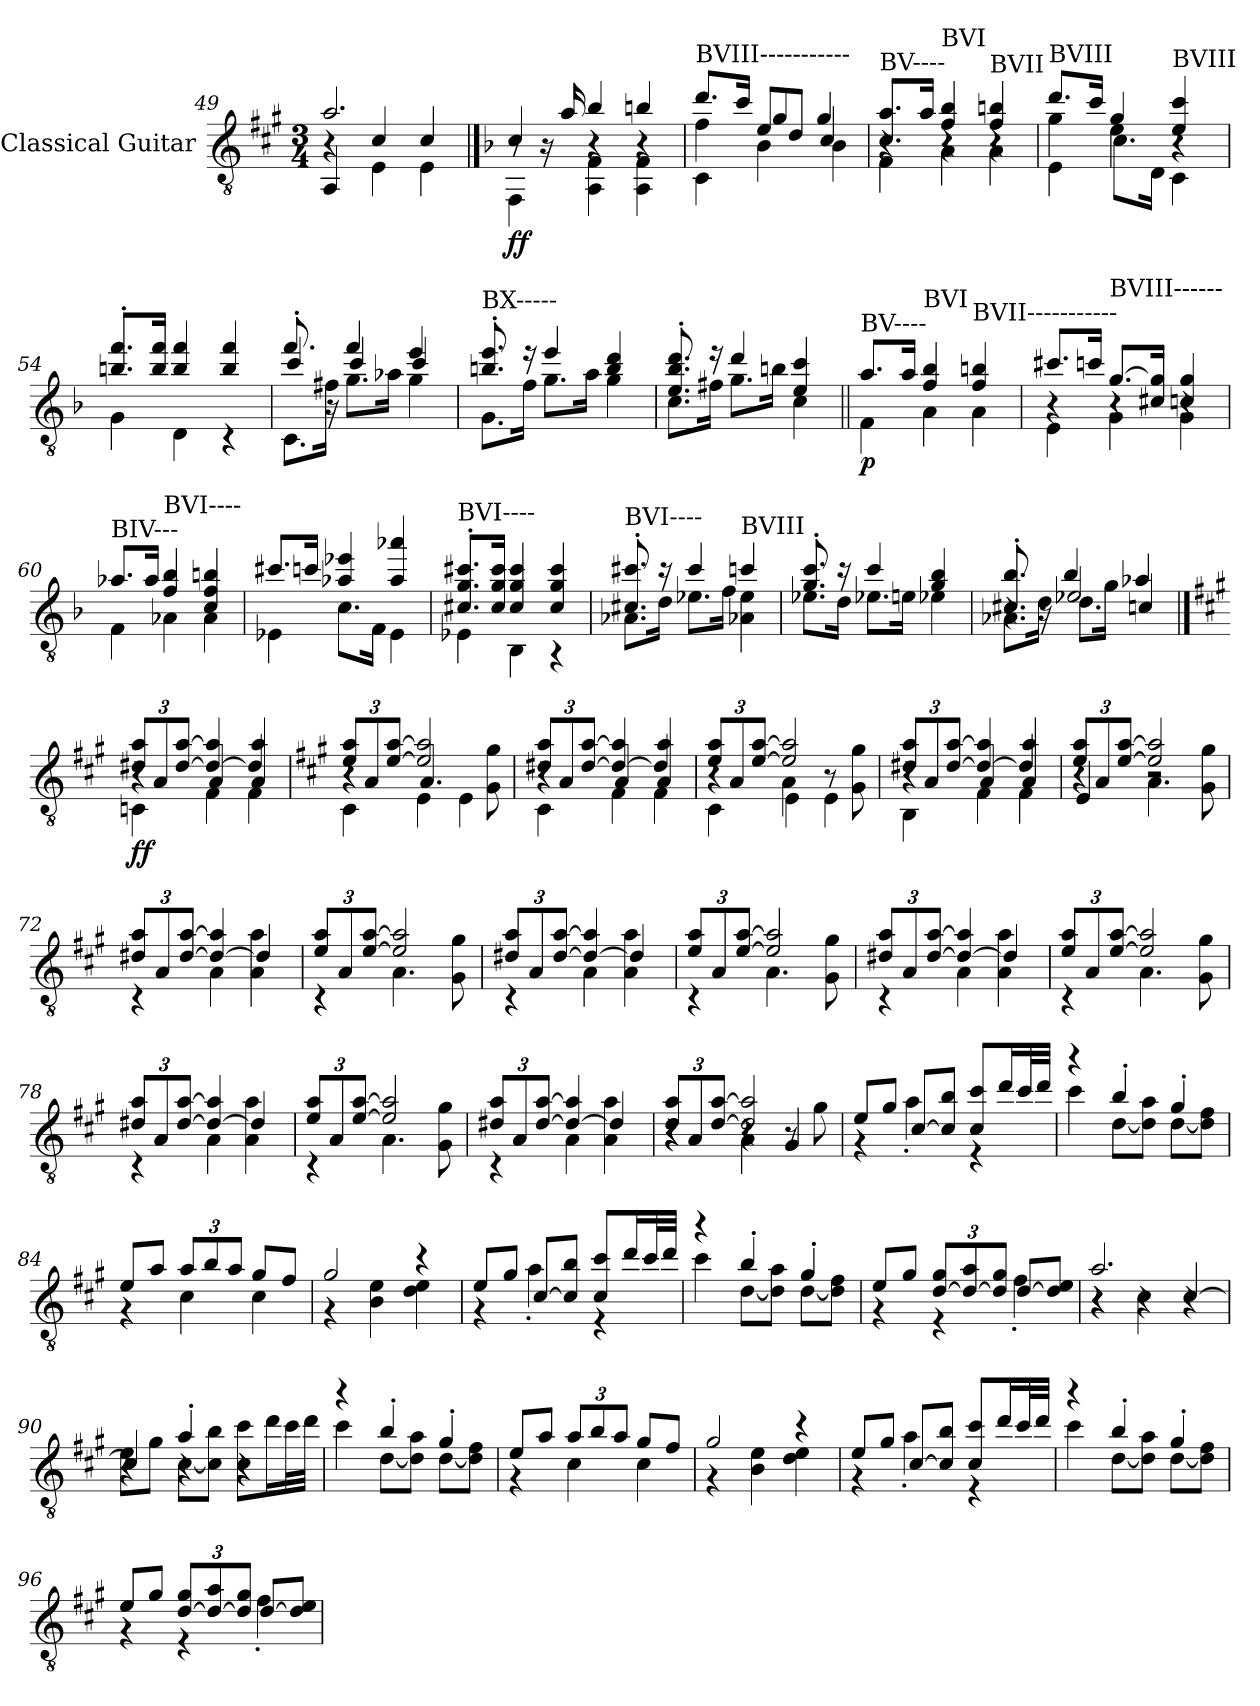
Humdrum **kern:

**kern	**dynam
*part1	*part1
*staff1	*staff1
*I"Classical Guitar	*
*I'Guit.	*
*clefGv2	*
*k[f#c#g#]	*
*M3/4	*
=49	=49
*^	*
*	*^	*
2.a/	4r	4AA/	.
.	4c#/	4E\	.
.	4c#/	4E\	.
==50	==50	==50	==50
*k[b-]	*	*	*
!	!	!	!LO:DY:b
8r	4c/	4FF<\	ff
16r	.	.	.
16a/	.	.	.
4b-/	4r	4AA\< 4F\<	.
4bn/	4r	4AA\< 4F\<	.
=51	=51	=51	=51
!LO:TX:a:t=BVIII-----------	!	!	!
8.dd/L	4f<\	4C\	.
16cc/Jk	.	.	.
8e/L	4g/	4B-\	.
8d/J	.	.	.
4c/	4g/	4B-<\	.
=52	=52	=52	=52
!LO:TX:a:t=BV----	!	!	!
8.c/ 8.a/L	4r	4F<\	.
16a/Jk	.	.	.
!LO:TX:a:t=BVI	!	!	!
4f/ 4b-/	4r	4A<\	.
!LO:TX:a:t=BVII	!	!	!
4r	4f/ 4bn/	4A<\	.
!!LO:LB:g=z	!!	!!
=53	=53	=53	=53
!LO:TX:a:t=BVIII	!	!	!
8.dd/L	4g\	4E\	.
16cc/Jk	.	.	.
4g/	4e<\	8.c<\L	.
.	.	16D<\Jk	.
!LO:TX:a:t=BVIII	!	!	!
4e/ 4cc/	4r	4C<\	.
*	*v	*v	*
=54	=54	=54
8.bn/' 8.ff/'L	4G\	.
16b/ 16ff/Jk	.	.
4b/ 4ff/	4D\	.
4b/ 4ff/	4r	.
=55	=55	=55
*	*^	*
8.ff'/	4cc/	8.C\L	.
16r	.	16f#X<\Jk	.
4ff/	4cc/	8.g<\L	.
.	.	16a-X<\Jk	.
4ee/	4cc/	4g<\	.
=56	=56	=56	=56
!LO:TX:a:t=BX-----	!	!	!
*	*v	*v	*
8.bn/' 8.ee/'	8.G<\L	.
16r	16f\Jk	.
4ee/	8.g<\L	.
.	16a<\Jk	.
4b/ 4dd/	4g\	.
=57	=57	=57
8.e/' 8.b-/' 8.dd/'	8.c<\L	.
16r	16f#X<\Jk	.
4dd/	8.g<\L	.
.	16bn<\Jk	.
4e/ 4cc/	4c<\	.
!!LO:LB:g=z	!!
=58||	=58||	=58||
!LO:TX:a:t=BV----	!	!
!	!	!LO:DY:b
8.a/L	4F<\	p
16a/Jk	.	.
!LO:TX:a:t=BVI	!	!
4f/ 4b-/	4A<\	.
!LO:TX:a:t=BVII-----------	!	!
4f/ 4bn/	4A\	.
=59	=59	=59
*	*^	*
8.cc#X/L	4r	4E<\	.
16ccn/Jk	.	.	.
!LO:TX:a:t=BVIII------	!	!	!
[8.g/L	4r	4G<\	.
16c#X/ 16g/]Jk	.	.	.
4cn/ 4g/	4r	4G\	.
=60	=60	=60	=60
!LO:TX:a:t=BIV---	!	!	!
*	*v	*v	*
8.a-X/L	4F<\	.
16a-/Jk	.	.
!LO:TX:a:t=BVI----	!	!
4f/ 4b-/	4A-X\	.
4c/ 4f/ 4bn/	4A-\	.
=61	=61	=61
8.cc#X/L	4E-X\	.
16ccn/Jk	.	.
4a-X/ 4ee-X/	8.c<\L	.
.	16F<\Jk	.
4a-/ 4aa-X/	4E-<\	.
=62	=62	=62
!LO:TX:a:t=BVI----	!	!
8.c#X/' 8.g/' 8.cc#X/'L	4E-X\	.
16c#/ 16g/ 16cc#/Jk	.	.
4c#/ 4g/ 4cc#/	4BB-\	.
4c#/ 4g/ 4cc#/	4r	.
!!LO:LB:g=z	!!
=63	=63	=63
!LO:TX:a:t=BVI----	!	!
8.c#X/' 8.cc#X/'	8.A-X\L	.
16r	16d\Jk	.
4cc#/	8.e-X\L	.
.	16f\Jk	.
!LO:TX:a:t=BVIII	!	!
4ccn/	4A-X\ 4e-\	.
=64	=64	=64
8.g/' 8.cc/'	8.e-X<\L	.
16r	16d<\Jk	.
4cc/	8.e-X\L	.
.	16en<\Jk	.
4g/ 4b-/	4e-X\	.
=65	=65	=65
*	*^	*
8.c#X/' 8.b-/'	4r	8.A-X\L	.
16r	.	16d\Jk	.
4b-/	2e-X/	8.d\L	.
.	.	16g\Jk	.
4cn/	.	4a-X/	.
==66	==66	==66	==66
*k[f#c#g#]	*	*	*
*Xbrackettup	*	*	*
!	!	!	!LO:DY:b
12d#X/ 12a/L	4r	4Cn\	ff
12A/	.	.	.
[12d#/ [12a/J	.	.	.
4d#/_ 4a/]	4A/	4F#\	.
4d#/]	4A/ 4a/	4F#\	.
!!LO:PB:g=z	!!	!!
=67	=67	=67	=67
*k[f#c#g#]	*	*	*
12e/ 12a/L	4r	4C#\	.
12A/	.	.	.
[12e/ [12a/J	.	.	.
2e/] 2a/]	4.A/	4E\	.
.	.	4E\	.
.	8G#\ 8g#\	.	.
=68	=68	=68	=68
12d#X/ 12a/L	4r	4C#\	.
12A/	.	.	.
[12d#/ [12a/J	.	.	.
4d#/_ 4a/]	4A/	4F#\	.
4d#/]	4A/ 4a/	4F#\	.
=69	=69	=69	=69
12e/ 12a/L	4r	4C#\	.
12A/	.	.	.
[12e/ [12a/J	.	.	.
2e/] 2a/]	4A\	4E\	.
.	8r	4E\	.
.	8G#\ 8g#\	.	.
=70	=70	=70	=70
12d#X/ 12a/L	4r	4BB\	.
12A/	.	.	.
[12d#/ [12a/J	.	.	.
4d#/_ 4a/]	4A/	4F#\	.
4d#/]	4A/ 4a/	4F#\	.
=71	=71	=71	=71
12e/ 12a/L	4r	4E/	.
12A/	.	.	.
[12e/ [12a/J	.	.	.
2e/] 2a/]	4.A\	2r	.
.	8G#\ 8g#\	.	.
*	*v	*v	*
=72	=72	=72
12d#X/ 12a/L	4r	.
12A/	.	.
[12d#/ [12a/J	.	.
4d#/_ 4a/]	4A\	.
4d#/]	4A\ 4a\	.
!!LO:LB:g=z	!!
=73	=73	=73
12e/ 12a/L	4r	.
12A/	.	.
[12e/ [12a/J	.	.
2e/] 2a/]	4.A\	.
.	8G#\ 8g#\	.
=74	=74	=74
12d#X/ 12a/L	4r	.
12A/	.	.
[12d#/ [12a/J	.	.
4d#/_ 4a/]	4A\	.
4d#/]	4A\ 4a\	.
=75	=75	=75
12e/ 12a/L	4r	.
12A/	.	.
[12e/ [12a/J	.	.
2e/] 2a/]	4.A\	.
.	8G#\ 8g#\	.
=76	=76	=76
12d#X/ 12a/L	4r	.
12A/	.	.
[12d#/ [12a/J	.	.
4d#/_ 4a/]	4A\	.
4d#/]	4A\ 4a\	.
=77	=77	=77
12e/ 12a/L	4r	.
12A/	.	.
[12e/ [12a/J	.	.
2e/] 2a/]	4.A\	.
.	8G#\ 8g#\	.
=78	=78	=78
12d#X/ 12a/L	4r	.
12A/	.	.
[12d#/ [12a/J	.	.
4d#/_ 4a/]	4A\	.
4d#/]	4A\ 4a\	.
!!LO:LB:g=z	!!
=79	=79	=79
12e/ 12a/L	4r	.
12A/	.	.
[12e/ [12a/J	.	.
2e/] 2a/]	4.A\	.
.	8G#\ 8g#\	.
=80	=80	=80
12d#X/ 12a/L	4r	.
12A/	.	.
[12d#/ [12a/J	.	.
4d#/_ 4a/]	4A\	.
4d#/]	4A\ 4a\	.
=81	=81	=81
*	*^	*
12d/ 12a/L	4r	4r	.
12A/	.	.	.
[12d/ [12a/J	.	.	.
2d/] 2a/]	4A\	4r	.
.	8r	4G#/	.
.	8g#\	.	.
*	*v	*v	*
=82	=82	=82
8e/L	4r	.
8g#/J	.	.
[8c#/L	4a'\	.
8c#/] 8b/J	.	.
8c#/ 8cc#/L	4r	.
16dd/L	.	.
32cc#/L	.	.
32dd/JJJ	.	.
=83	=83	=83
4r	4cc#\	.
4b'/	[8d\L	.
.	8d\] 8a\J	.
4g#'/	[8d\L	.
.	8d\] 8f#\J	.
!!LO:LB:g=z	!!
=84	=84	=84
8e/L	4r	.
8a/J	.	.
12a/L	4c#\	.
12b/	.	.
12a/J	.	.
8g#/L	4c#\	.
8f#/J	.	.
=85	=85	=85
2g#/	4r	.
.	4B\ 4e\	.
4r	4d\ 4e\	.
=86	=86	=86
8e/L	4r	.
8g#/J	.	.
[8c#/L	4a'\	.
8c#/] 8b/J	.	.
8c#/ 8cc#/L	4r	.
16dd/L	.	.
32cc#/L	.	.
32dd/JJJ	.	.
=87	=87	=87
4r	4cc#\	.
4b'/	[8d\L	.
.	8d\] 8a\J	.
4g#'/	[8d\L	.
.	8d\] 8f#\J	.
=88	=88	=88
8e/L	4r	.
8g#/J	.	.
[12d/ 12g#/L	4r	.
12d/_ 12a/	.	.
12d/] 12g#/J	.	.
[8d/L	4f#'\	.
8d/] 8e/J	.	.
!!LO:LB:g=z	!!
=89	=89	=89
*	*^	*
2.a/	4r	4r	.
.	4c#\	4r	.
.	4r	[4c#/	.
=90	=90	=90	=90
4r	8e\L	4c#/]	.
.	8g#\J	.	.
4a'/	[8c#\L	4r	.
.	8c#\] 8b\J	.	.
4r	8c#\ 8cc#\L	4r	.
.	16dd\L	.	.
.	32cc#\L	.	.
.	32dd\JJJ	.	.
*	*v	*v	*
=91	=91	=91
4r	4cc#\	.
4b'/	[8d\L	.
.	8d\] 8a\J	.
4g#'/	[8d\L	.
.	8d\] 8f#\J	.
=92	=92	=92
8e/L	4r	.
8a/J	.	.
12a/L	4c#\	.
12b/	.	.
12a/J	.	.
8g#/L	4c#\	.
8f#/J	.	.
=93	=93	=93
2g#/	4r	.
.	4B\ 4e\	.
4r	4d\ 4e\	.
!!LO:LB:g=z	!!
=94	=94	=94
8e/L	4r	.
8g#/J	.	.
[8c#/L	4a'\	.
8c#/] 8b/J	.	.
8c#/ 8cc#/L	4r	.
16dd/L	.	.
32cc#/L	.	.
32dd/JJJ	.	.
=95	=95	=95
4r	4cc#\	.
4b'/	[8d\L	.
.	8d\] 8a\J	.
4g#'/	[8d\L	.
.	8d\] 8f#\J	.
=96	=96	=96
8e/L	4r	.
8g#/J	.	.
[12d/ 12g#/L	4r	.
12d/_ 12a/	.	.
12d/] 12g#/J	.	.
[8d/L	4f#'\	.
8d/] 8e/J	.	.
*v	*v	*
=	=
*-	*-
